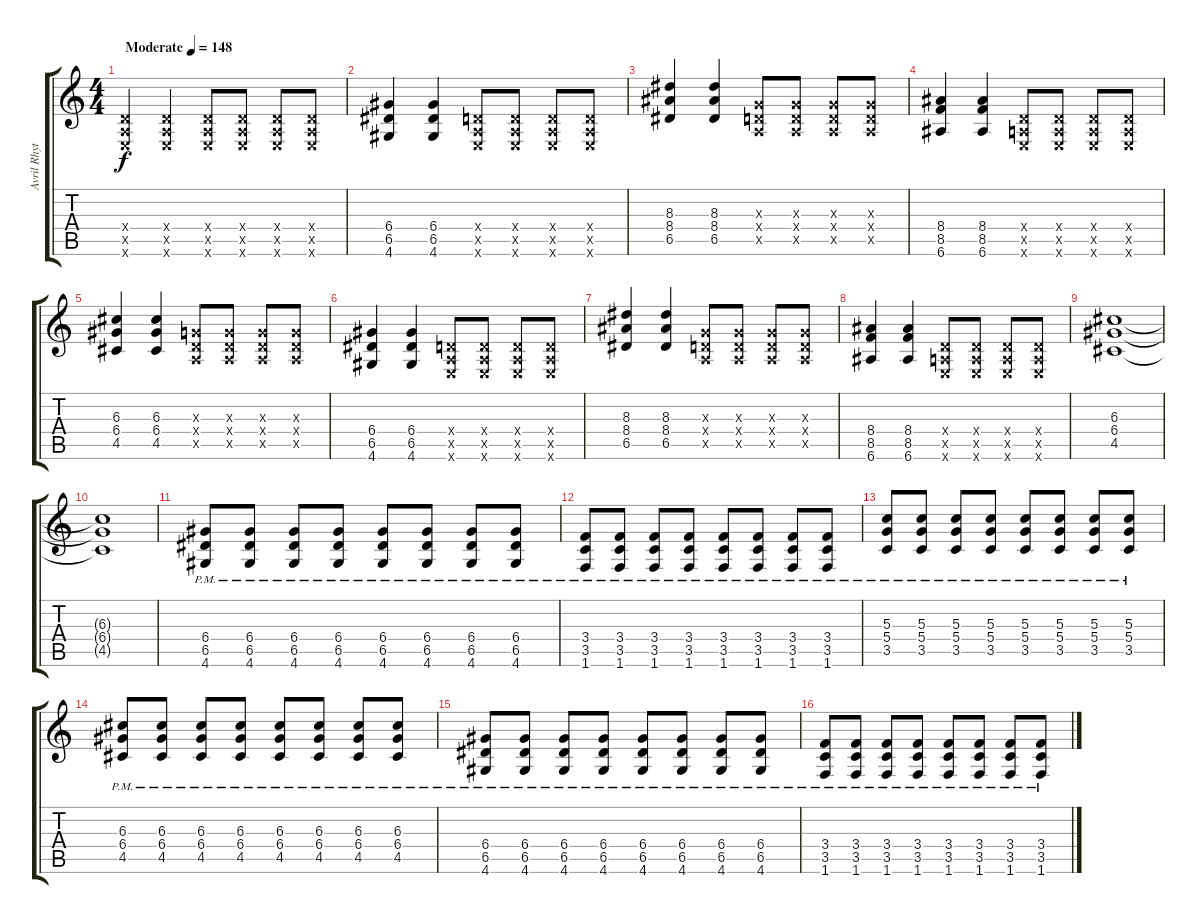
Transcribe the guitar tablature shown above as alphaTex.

\track ("Avril Rhythm 2" "Avril Rhyt") {instrument distortionguitar}
\staff {score tabs}
\tuning (E4 B3 G3 D3 A2 E2) {hide}
\ts (4 4)
\tempo (148 "Moderate")
\clef g2
\ks c
(0.4{x} 0.5{x} 0.6{x}).4{dy f instrument distortionguitar} (0.4{x} 0.5{x} 0.6{x}).4 (0.4{x} 0.5{x} 0.6{x}).8 (0.4{x} 0.5{x} 0.6{x}).8 (0.4{x} 0.5{x} 0.6{x}).8 (0.4{x} 0.5{x} 0.6{x}).8 |
(6.4 6.5 4.6).4 (6.4 6.5 4.6).4 (0.4{x} 0.5{x} 0.6{x}).8 (0.4{x} 0.5{x} 0.6{x}).8 (0.4{x} 0.5{x} 0.6{x}).8 (0.4{x} 0.5{x} 0.6{x}).8 |
(8.3 8.4 6.5).4 (8.3 8.4 6.5).4 (0.3{x} 0.4{x} 0.5{x}).8 (0.3{x} 0.4{x} 0.5{x}).8 (0.3{x} 0.4{x} 0.5{x}).8 (0.3{x} 0.4{x} 0.5{x}).8 |
(8.4 8.5 6.6).4 (8.4 8.5 6.6).4 (0.4{x} 0.5{x} 0.6{x}).8 (0.4{x} 0.5{x} 0.6{x}).8 (0.4{x} 0.5{x} 0.6{x}).8 (0.4{x} 0.5{x} 0.6{x}).8 |
(6.3 6.4 4.5).4 (6.3 6.4 4.5).4 (0.3{x} 0.4{x} 0.5{x}).8 (0.3{x} 0.4{x} 0.5{x}).8 (0.3{x} 0.4{x} 0.5{x}).8 (0.3{x} 0.4{x} 0.5{x}).8 |
(6.4 6.5 4.6).4 (6.4 6.5 4.6).4 (0.4{x} 0.5{x} 0.6{x}).8 (0.4{x} 0.5{x} 0.6{x}).8 (0.4{x} 0.5{x} 0.6{x}).8 (0.4{x} 0.5{x} 0.6{x}).8 |
(8.3 8.4 6.5).4 (8.3 8.4 6.5).4 (0.3{x} 0.4{x} 0.5{x}).8 (0.3{x} 0.4{x} 0.5{x}).8 (0.3{x} 0.4{x} 0.5{x}).8 (0.3{x} 0.4{x} 0.5{x}).8 |
(8.4 8.5 6.6).4 (8.4 8.5 6.6).4 (0.4{x} 0.5{x} 0.6{x}).8 (0.4{x} 0.5{x} 0.6{x}).8 (0.4{x} 0.5{x} 0.6{x}).8 (0.4{x} 0.5{x} 0.6{x}).8 |
(6.3 6.4 4.5).1 |
(6.3{t} 6.4{t} 4.5{t}).1 |
(6.4{pm} 6.5{pm} 4.6{pm}).8 (6.4{pm} 6.5{pm} 4.6{pm}).8 (6.4{pm} 6.5{pm} 4.6{pm}).8 (6.4{pm} 6.5{pm} 4.6{pm}).8 (6.4{pm} 6.5{pm} 4.6{pm}).8 (6.4{pm} 6.5{pm} 4.6{pm}).8 (6.4{pm} 6.5{pm} 4.6{pm}).8 (6.4{pm} 6.5{pm} 4.6{pm}).8 |
(3.4{pm} 3.5{pm} 1.6{pm}).8 (3.4{pm} 3.5{pm} 1.6{pm}).8 (3.4{pm} 3.5{pm} 1.6{pm}).8 (3.4{pm} 3.5{pm} 1.6{pm}).8 (3.4{pm} 3.5{pm} 1.6{pm}).8 (3.4{pm} 3.5{pm} 1.6{pm}).8 (3.4{pm} 3.5{pm} 1.6{pm}).8 (3.4{pm} 3.5{pm} 1.6{pm}).8 |
(5.3{pm} 5.4{pm} 3.5{pm}).8 (5.3{pm} 5.4{pm} 3.5{pm}).8 (5.3{pm} 5.4{pm} 3.5{pm}).8 (5.3{pm} 5.4{pm} 3.5{pm}).8 (5.3{pm} 5.4{pm} 3.5{pm}).8 (5.3{pm} 5.4{pm} 3.5{pm}).8 (5.3{pm} 5.4{pm} 3.5{pm}).8 (5.3{pm} 5.4{pm} 3.5{pm}).8 |
(6.3{pm} 6.4{pm} 4.5{pm}).8 (6.3{pm} 6.4{pm} 4.5{pm}).8 (6.3{pm} 6.4{pm} 4.5{pm}).8 (6.3{pm} 6.4{pm} 4.5{pm}).8 (6.3{pm} 6.4{pm} 4.5{pm}).8 (6.3{pm} 6.4{pm} 4.5{pm}).8 (6.3{pm} 6.4{pm} 4.5{pm}).8 (6.3{pm} 6.4{pm} 4.5{pm}).8 |
(6.4{pm} 6.5{pm} 4.6{pm}).8 (6.4{pm} 6.5{pm} 4.6{pm}).8 (6.4{pm} 6.5{pm} 4.6{pm}).8 (6.4{pm} 6.5{pm} 4.6{pm}).8 (6.4{pm} 6.5{pm} 4.6{pm}).8 (6.4{pm} 6.5{pm} 4.6{pm}).8 (6.4{pm} 6.5{pm} 4.6{pm}).8 (6.4{pm} 6.5{pm} 4.6{pm}).8 |
(3.4{pm} 3.5{pm} 1.6{pm}).8 (3.4{pm} 3.5{pm} 1.6{pm}).8 (3.4{pm} 3.5{pm} 1.6{pm}).8 (3.4{pm} 3.5{pm} 1.6{pm}).8 (3.4{pm} 3.5{pm} 1.6{pm}).8 (3.4{pm} 3.5{pm} 1.6{pm}).8 (3.4{pm} 3.5{pm} 1.6{pm}).8 (3.4{pm} 3.5{pm} 1.6{pm}).8
